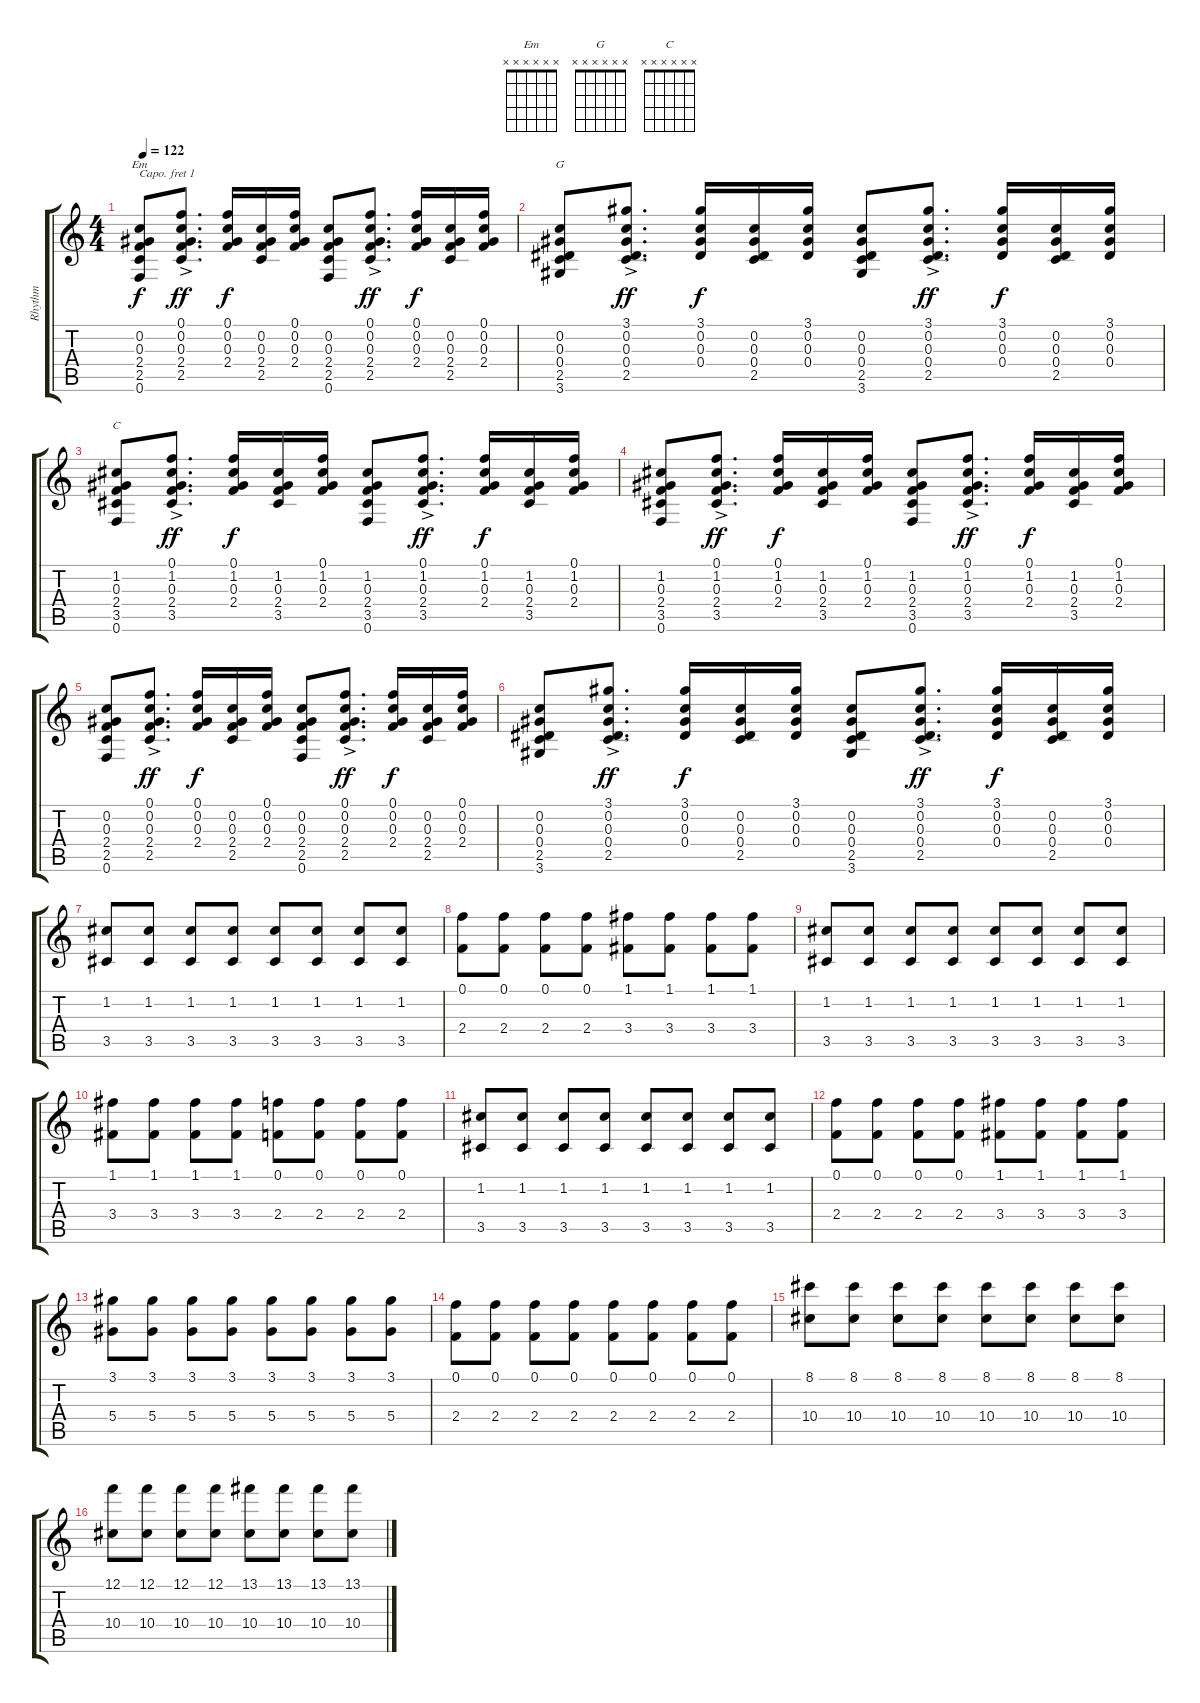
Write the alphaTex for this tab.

\track ("Rhythm" "Rhythm") {instrument acousticguitarsteel}
\staff {score tabs}
\capo 1
\tuning (E4 B3 G3 D3 A2 E2) {hide}
\chord ("Em" x x x x x x)
\chord ("G" x x x x x x)
\chord ("C" x x x x x x)
\ts (4 4)
\tempo 122
\clef g2
\ks c
(0.2 0.3 2.4 2.5 0.6).8{ch "Em" dy f} (0.1 0.2{ac} 0.3 2.4 2.5).8{d dy ff} (0.1 0.2 0.3 2.4).16{dy f} (0.2 0.3 2.4 2.5).16 (0.1 0.2 0.3 2.4).16 (0.2 0.3 2.4 2.5 0.6).8 (0.1 0.2{ac} 0.3 2.4 2.5).8{d dy ff} (0.1 0.2 0.3 2.4).16{dy f} (0.2 0.3 2.4 2.5).16 (0.1 0.2 0.3 2.4).16 |
(0.2 0.3 0.4 2.5 3.6).8{ch "G"} (3.1 0.2{ac} 0.3 0.4 2.5).8{d dy ff} (3.1 0.2 0.3 0.4).16{dy f} (0.2 0.3 0.4 2.5).16 (3.1 0.2 0.3 0.4).16 (0.2 0.3 0.4 2.5 3.6).8 (3.1 0.2{ac} 0.3 0.4 2.5).8{d dy ff} (3.1 0.2 0.3 0.4).16{dy f} (0.2 0.3 0.4 2.5).16 (3.1 0.2 0.3 0.4).16 |
(1.2 0.3 2.4 3.5 0.6).8{ch "C"} (0.1 1.2{ac} 0.3 2.4 3.5).8{d dy ff} (0.1 1.2 0.3 2.4).16{dy f} (1.2 0.3 2.4 3.5).16 (0.1 1.2 0.3 2.4).16 (1.2 0.3 2.4 3.5 0.6).8 (0.1 1.2{ac} 0.3 2.4 3.5).8{d dy ff} (0.1 1.2 0.3 2.4).16{dy f} (1.2 0.3 2.4 3.5).16 (0.1 1.2 0.3 2.4).16 |
(1.2 0.3 2.4 3.5 0.6).8 (0.1 1.2{ac} 0.3 2.4 3.5).8{d dy ff} (0.1 1.2 0.3 2.4).16{dy f} (1.2 0.3 2.4 3.5).16 (0.1 1.2 0.3 2.4).16 (1.2 0.3 2.4 3.5 0.6).8 (0.1 1.2{ac} 0.3 2.4 3.5).8{d dy ff} (0.1 1.2 0.3 2.4).16{dy f} (1.2 0.3 2.4 3.5).16 (0.1 1.2 0.3 2.4).16 |
(0.2 0.3 2.4 2.5 0.6).8 (0.1 0.2{ac} 0.3 2.4 2.5).8{d dy ff} (0.1 0.2 0.3 2.4).16{dy f} (0.2 0.3 2.4 2.5).16 (0.1 0.2 0.3 2.4).16 (0.2 0.3 2.4 2.5 0.6).8 (0.1 0.2{ac} 0.3 2.4 2.5).8{d dy ff} (0.1 0.2 0.3 2.4).16{dy f} (0.2 0.3 2.4 2.5).16 (0.1 0.2 0.3 2.4).16 |
(0.2 0.3 0.4 2.5 3.6).8 (3.1 0.2{ac} 0.3 0.4 2.5).8{d dy ff} (3.1 0.2 0.3 0.4).16{dy f} (0.2 0.3 0.4 2.5).16 (3.1 0.2 0.3 0.4).16 (0.2 0.3 0.4 2.5 3.6).8 (3.1 0.2{ac} 0.3 0.4 2.5).8{d dy ff} (3.1 0.2 0.3 0.4).16{dy f} (0.2 0.3 0.4 2.5).16 (3.1 0.2 0.3 0.4).16 |
(1.2 3.5).8 (1.2 3.5).8 (1.2 3.5).8 (1.2 3.5).8 (1.2 3.5).8 (1.2 3.5).8 (1.2 3.5).8 (1.2 3.5).8 |
(0.1 2.4).8 (0.1 2.4).8 (0.1 2.4).8 (0.1 2.4).8 (1.1 3.4).8 (1.1 3.4).8 (1.1 3.4).8 (1.1 3.4).8 |
(1.2 3.5).8 (1.2 3.5).8 (1.2 3.5).8 (1.2 3.5).8 (1.2 3.5).8 (1.2 3.5).8 (1.2 3.5).8 (1.2 3.5).8 |
(1.1 3.4).8 (1.1 3.4).8 (1.1 3.4).8 (1.1 3.4).8 (0.1 2.4).8 (0.1 2.4).8 (0.1 2.4).8 (0.1 2.4).8 |
(1.2 3.5).8 (1.2 3.5).8 (1.2 3.5).8 (1.2 3.5).8 (1.2 3.5).8 (1.2 3.5).8 (1.2 3.5).8 (1.2 3.5).8 |
(0.1 2.4).8 (0.1 2.4).8 (0.1 2.4).8 (0.1 2.4).8 (1.1 3.4).8 (1.1 3.4).8 (1.1 3.4).8 (1.1 3.4).8 |
(3.1 5.4).8 (3.1 5.4).8 (3.1 5.4).8 (3.1 5.4).8 (3.1 5.4).8 (3.1 5.4).8 (3.1 5.4).8 (3.1 5.4).8 |
(0.1 2.4).8 (0.1 2.4).8 (0.1 2.4).8 (0.1 2.4).8 (0.1 2.4).8 (0.1 2.4).8 (0.1 2.4).8 (0.1 2.4).8 |
(8.1 10.4).8 (8.1 10.4).8 (8.1 10.4).8 (8.1 10.4).8 (8.1 10.4).8 (8.1 10.4).8 (8.1 10.4).8 (8.1 10.4).8 |
(12.1 10.4).8 (12.1 10.4).8 (12.1 10.4).8 (12.1 10.4).8 (13.1 10.4).8 (13.1 10.4).8 (13.1 10.4).8 (13.1 10.4).8
